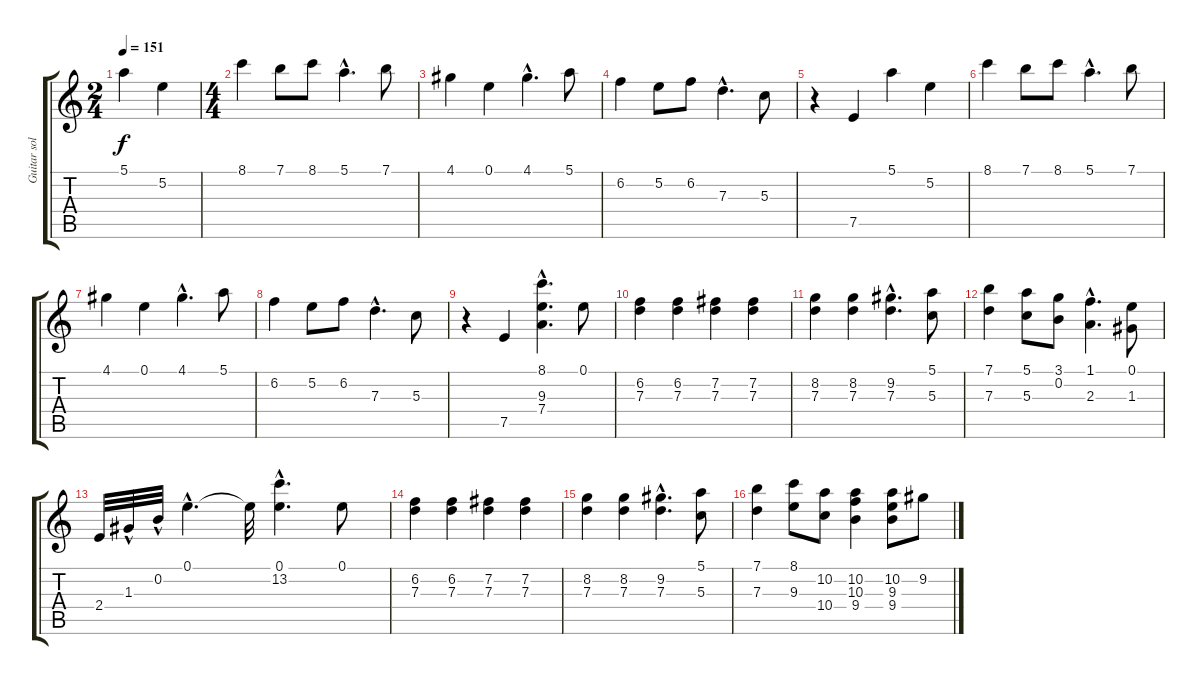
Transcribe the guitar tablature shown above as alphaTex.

\track ("Guitar solo" "Guitar sol") {instrument acousticguitarnylon}
\staff {score tabs}
\tuning (E4 B3 G3 D3 A2 E2) {hide}
\ts (2 4)
\tempo 151
\clef g2
\ks c
5.1.4{dy f instrument acousticguitarnylon} 5.2.4 |
\ts (4 4)
8.1.4 7.1.8 8.1.8 5.1{hac}.4{d} 7.1.8 |
4.1.4 0.1.4 4.1{hac}.4{d} 5.1.8 |
6.2.4 5.2.8 6.2.8 7.3{hac}.4{d} 5.3.8 |
r.4 7.5.4 5.1.4 5.2.4 |
8.1.4 7.1.8 8.1.8 5.1{hac}.4{d} 7.1.8 |
4.1.4 0.1.4 4.1{hac}.4{d} 5.1.8 |
6.2.4 5.2.8 6.2.8 7.3{hac}.4{d} 5.3.8 |
r.4 7.5.4 (8.1{hac} 9.3{hac} 7.4).4{d} 0.1.8 |
(6.2 7.3).4 (6.2 7.3).4 (7.2 7.3).4 (7.2 7.3).4 |
(8.2 7.3).4 (8.2 7.3).4 (9.2{hac} 7.3{hac}).4{d} (5.1 5.3).8 |
(7.1 7.3).4 (5.1 5.3).8 (3.1 0.2).8 (1.1{hac} 2.3{hac}).4{d} (0.1 1.3).8 |
2.4.32 1.3{hac}.32 0.2{hac}.32 0.1{hac}.4{d} 0.1{t}.32 (0.1{hac} 13.2{hac}).4{d} 0.1.8 |
(6.2 7.3).4 (6.2 7.3).4 (7.2 7.3).4 (7.2 7.3).4 |
(8.2 7.3).4 (8.2 7.3).4 (9.2{hac} 7.3{hac}).4{d} (5.1 5.3).8 |
(7.1 7.3).4 (8.1 9.3).8 (10.2 10.4).8 (10.2 10.3 9.4).4 (10.2 9.3 9.4).8 9.2.8
